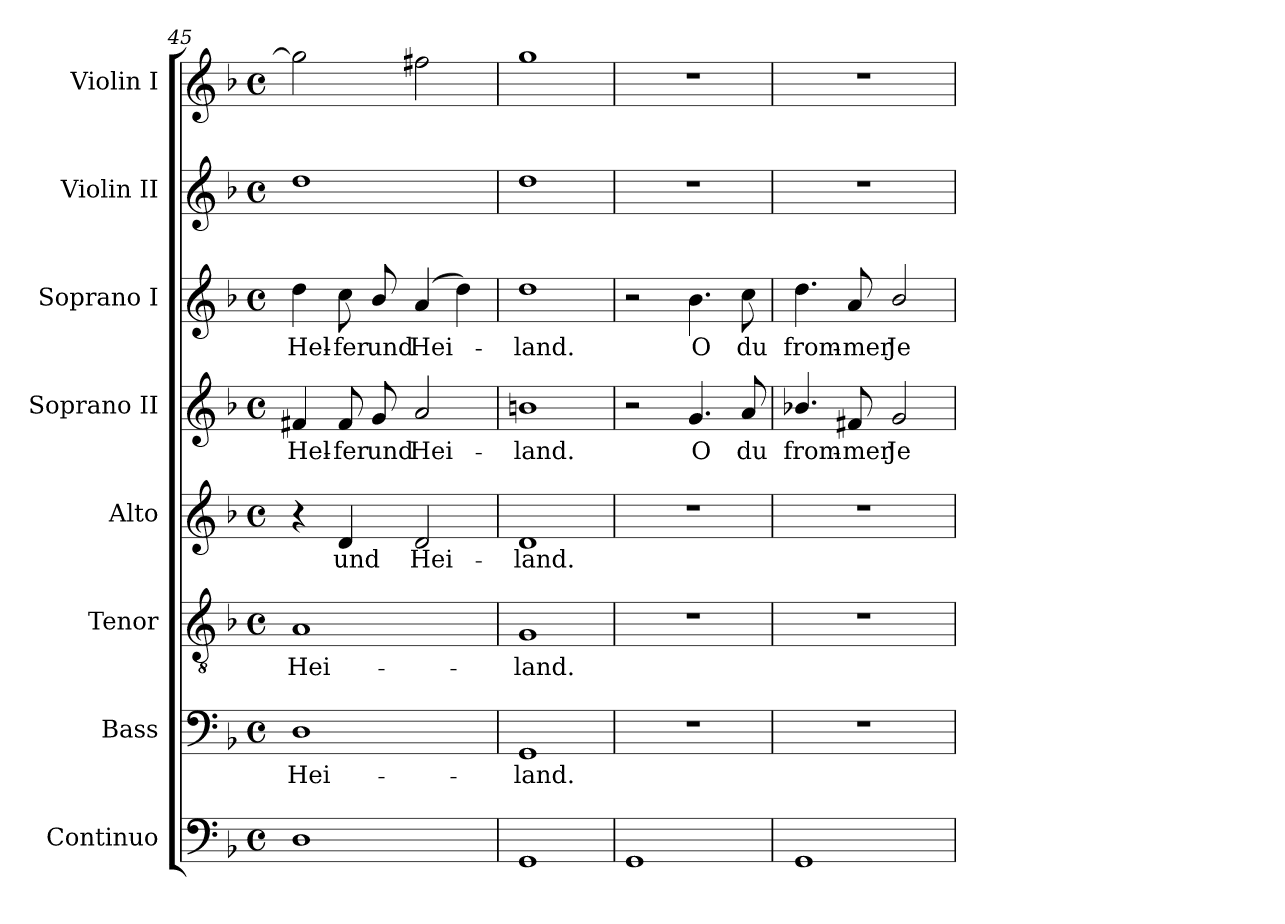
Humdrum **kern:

**kern	**kern	**text	**kern	**text	**kern	**text	**kern	**text	**kern	**text	**kern	**kern
*part8	*part7	*part7	*part6	*part6	*part5	*part5	*part4	*part4	*part3	*part3	*part2	*part1
*staff8	*staff7	*staff7	*staff6	*staff6	*staff5	*staff5	*staff4	*staff4	*staff3	*staff3	*staff2	*staff1
*I"Continuo	*I"Bass	*	*I"Tenor	*	*I"Alto	*	*I"Soprano II	*	*I"Soprano I	*	*I"Violin II	*I"Violin I
*	*I'B	*	*I'T	*	*I'A	*	*I'S II	*	*I'S I	*	*I'Vn II	*I'Vn I
*clefF4	*clefF4	*	*clefGv2	*	*clefG2	*	*clefG2	*	*clefG2	*	*clefG2	*clefG2
*k[b-]	*k[b-]	*	*k[b-]	*	*k[b-]	*	*k[b-]	*	*k[b-]	*	*k[b-]	*k[b-]
*F:	*F:	*	*F:	*	*F:	*	*F:	*	*F:	*	*F:	*F:
*M4/4	*M4/4	*	*M4/4	*	*M4/4	*	*M4/4	*	*M4/4	*	*M4/4	*M4/4
*met(c)	*met(c)	*	*met(c)	*	*met(c)	*	*met(c)	*	*met(c)	*	*met(c)	*met(c)
=45	=45	=45	=45	=45	=45	=45	=45	=45	=45	=45	=45	=45
!	!	!LO:LY:b	!	!LO:LY:b	!	!	!	!LO:LY:b	!	!LO:LY:b	!	!
1D	1D	Hei-	1A	Hei-	4r	.	4f#X	Hel-	4dd	Hel-	1dd	2gg]
!	!	!	!	!	!	!LO:LY:b	!	!LO:LY:b	!	!LO:LY:b	!	!
.	.	.	.	.	4d	und	8f#	-fer	8cc	-fer	.	.
!	!	!	!	!	!	!	!	!LO:LY:b	!	!LO:LY:b	!	!
.	.	.	.	.	.	.	8g	und	8b-/	und	.	.
!	!	!	!	!	!	!LO:LY:b	!	!LO:LY:b	!	!LO:LY:b	!	!
.	.	.	.	.	2d	Hei-	2a	Hei-	(<4a	Hei-	.	2ff#X
.	.	.	.	.	.	.	.	.	4dd)	.	.	.
=46	=46	=46	=46	=46	=46	=46	=46	=46	=46	=46	=46	=46
!	!	!LO:LY:b	!	!LO:LY:b	!	!LO:LY:b	!	!LO:LY:b	!	!LO:LY:b	!	!
1GG	1GG	-land.	1G	-land.	1d	-land.	1bn	-land.	1dd	land.	1dd	1gg
=47	=47	=47	=47	=47	=47	=47	=47	=47	=47	=47	=47	=47
1GG	1r	.	1r	.	1r	.	2r	.	2r	.	1r	1r
!	!	!	!	!	!	!	!	!LO:LY:b	!	!LO:LY:b	!	!
.	.	.	.	.	.	.	4.g	O	4.b-	O	.	.
!	!	!	!	!	!	!	!	!LO:LY:b	!	!LO:LY:b	!	!
.	.	.	.	.	.	.	8a	du	8cc	du	.	.
=48	=48	=48	=48	=48	=48	=48	=48	=48	=48	=48	=48	=48
!	!	!	!	!	!	!	!	!LO:LY:b	!	!LO:LY:b	!	!
1GG	1r	.	1r	.	1r	.	4.b-X/	from-	4.dd	from-	1r	1r
!	!	!	!	!	!	!	!	!LO:LY:b	!	!LO:LY:b	!	!
.	.	.	.	.	.	.	8f#X	-mer	8a	-mer	.	.
!	!	!	!	!	!	!	!	!LO:LY:b	!	!LO:LY:b	!	!
.	.	.	.	.	.	.	2g	Je-	2b-/	Je-	.	.
=	=	=	=	=	=	=	=	=	=	=	=	=
*-	*-	*-	*-	*-	*-	*-	*-	*-	*-	*-	*-	*-
